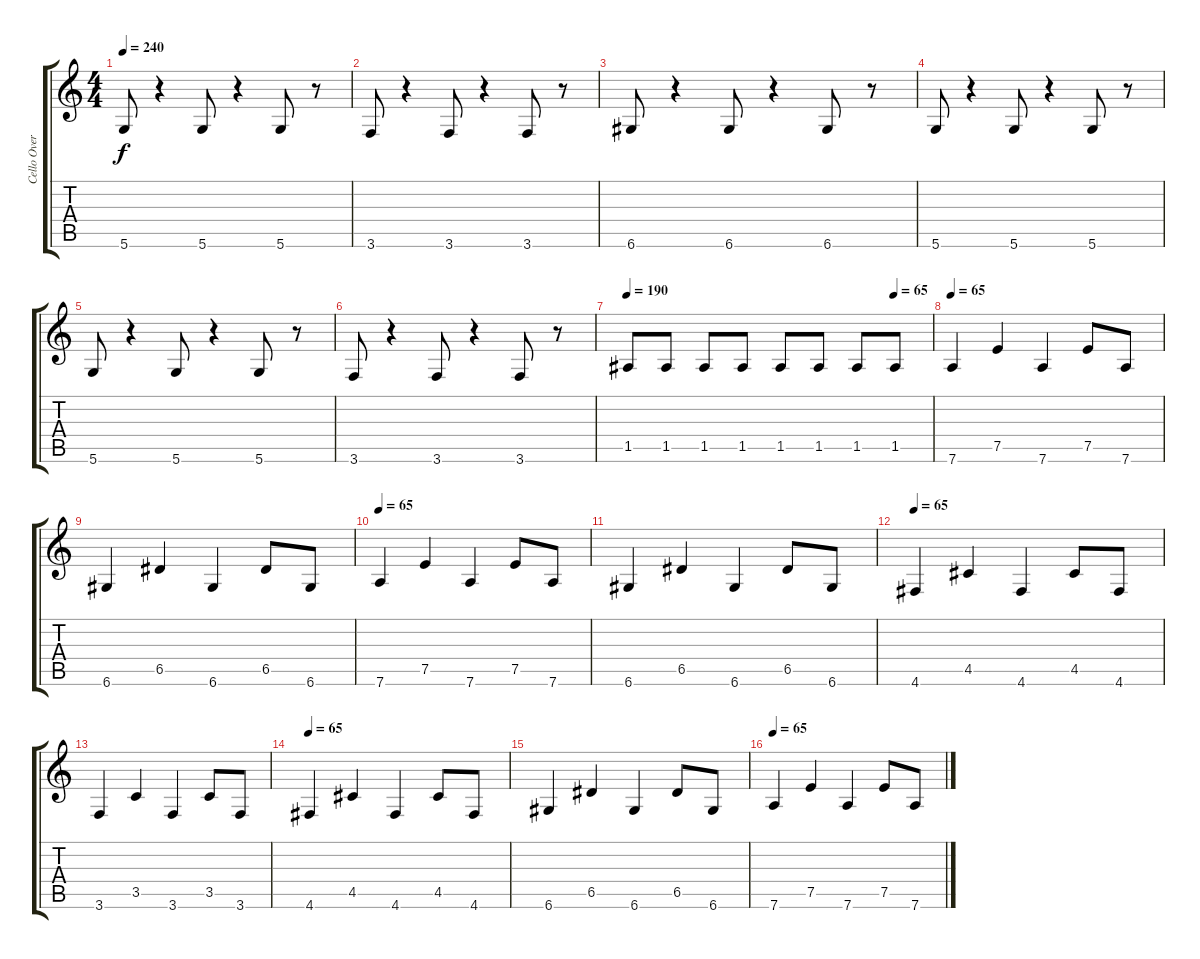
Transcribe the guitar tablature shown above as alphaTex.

\track ("Cello Overall" "Cello Over") {instrument distortionguitar}
\staff {score tabs}
\tuning (E4 B3 G3 D3 A2 D2) {hide}
\ts (4 4)
\tempo 240
\clef g2
\ks c
5.6.8{dy f} r.4 5.6.8 r.4 5.6.8 r.8 |
3.6.8 r.4 3.6.8 r.4 3.6.8 r.8 |
6.6.8 r.4 6.6.8 r.4 6.6.8 r.8 |
5.6.8 r.4 5.6.8 r.4 5.6.8 r.8 |
5.6.8 r.4 5.6.8 r.4 5.6.8 r.8 |
3.6.8 r.4 3.6.8 r.4 3.6.8 r.8 |
\tempo (65 0.875)
\tempo 190
1.5.8 1.5.8 1.5.8 1.5.8 1.5.8 1.5.8 1.5.8 1.5.8 |
\tempo 65
7.6.4 7.5.4 7.6.4 7.5.8 7.6.8 |
6.6.4 6.5.4 6.6.4 6.5.8 6.6.8 |
\tempo 65
7.6.4 7.5.4 7.6.4 7.5.8 7.6.8 |
6.6.4 6.5.4 6.6.4 6.5.8 6.6.8 |
\tempo 65
4.6.4 4.5.4 4.6.4 4.5.8 4.6.8 |
3.6.4 3.5.4 3.6.4 3.5.8 3.6.8 |
\tempo 65
4.6.4 4.5.4 4.6.4 4.5.8 4.6.8 |
6.6.4 6.5.4 6.6.4 6.5.8 6.6.8 |
\tempo 65
7.6.4 7.5.4 7.6.4 7.5.8 7.6.8
